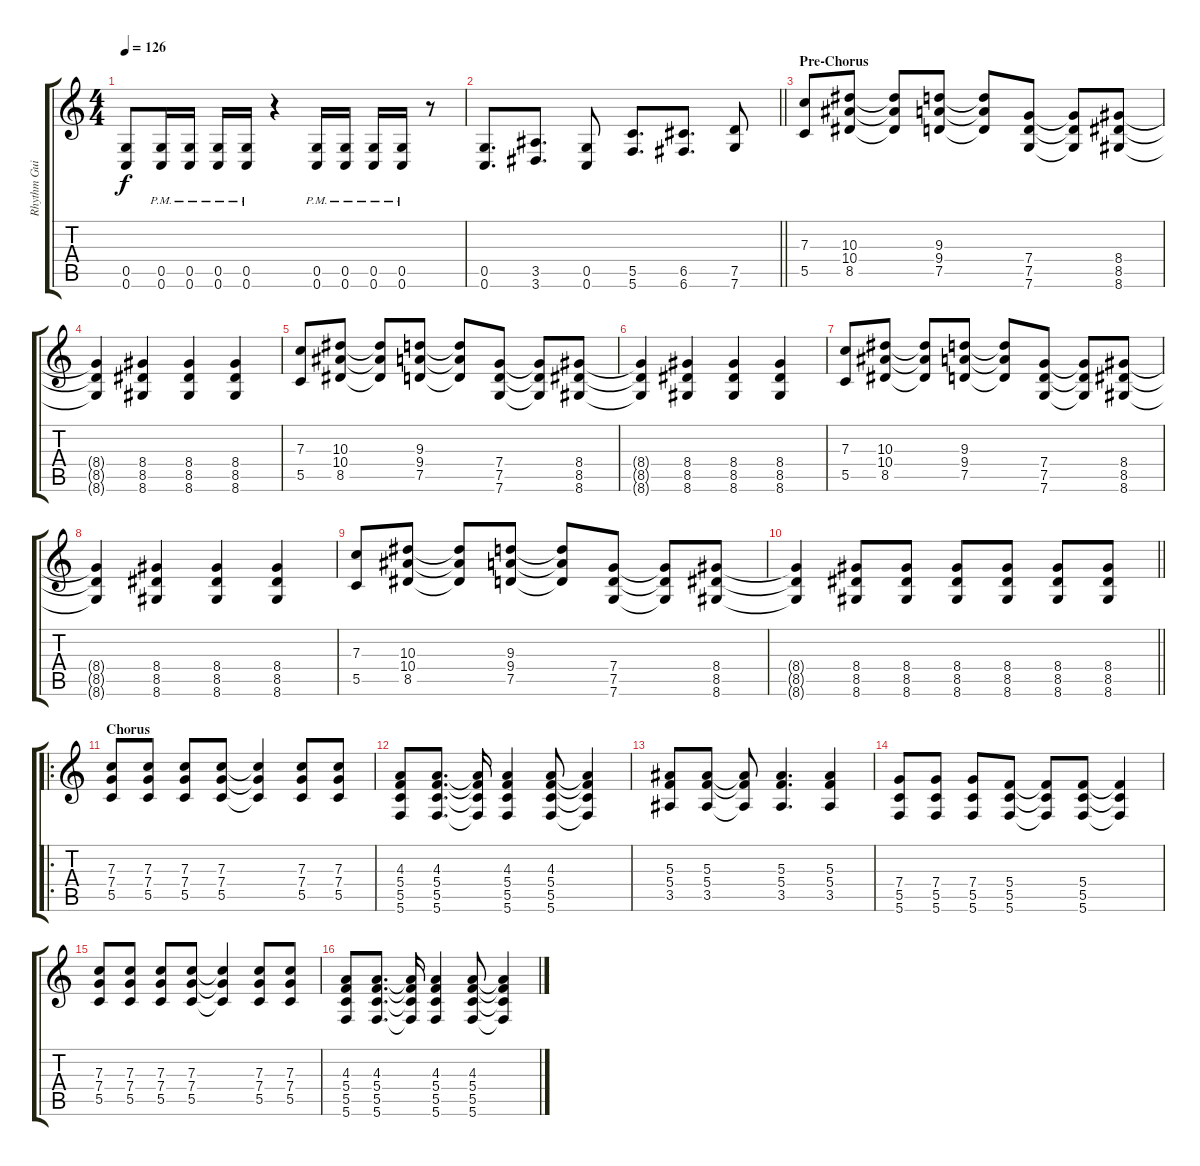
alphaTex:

\track ("Rhythm Guitar (elec. w/dist.) [Double]" "Rhythm Gui") {instrument distortionguitar}
\staff {score tabs}
\tuning (D4 A3 F3 C3 G2 C2) {hide}
\ts (4 4)
\tempo 126
\clef g2
\ks c
(0.5 0.6).8{dy f} (0.5{pm} 0.6{pm}).16 (0.5{pm} 0.6{pm}).16 (0.5{pm} 0.6{pm}).16 (0.5{pm} 0.6{pm}).16 r.4 (0.5{pm} 0.6).16 (0.5{pm} 0.6).16 (0.5{pm} 0.6).16 (0.5{pm} 0.6{pm}).16 r.8 |
\barLineRight lightlight
(0.5 0.6).8{d} (3.5 3.6).8{d} (0.5 0.6).8 (5.5 5.6).8{d} (6.5 6.6).8{d} (7.5 7.6).8 |
\section ("" "Pre-Chorus")
(7.3 5.5).8 (10.3 10.4 8.5).8 (10.3{t} 10.4{t} 8.5{t}).8 (9.3 9.4 7.5).8 (9.3{t} 9.4{t} 7.5{t}).8 (7.4 7.5 7.6).8 (7.4{t} 7.5{t} 7.6{t}).8 (8.4 8.5 8.6).8 |
(8.4{t} 8.5{t} 8.6{t}).4 (8.4 8.5 8.6).4 (8.4 8.5 8.6).4 (8.4 8.5 8.6).4 |
(7.3 5.5).8 (10.3 10.4 8.5).8 (10.3{t} 10.4{t} 8.5{t}).8 (9.3 9.4 7.5).8 (9.3{t} 9.4{t} 7.5{t}).8 (7.4 7.5 7.6).8 (7.4{t} 7.5{t} 7.6{t}).8 (8.4 8.5 8.6).8 |
(8.4{t} 8.5{t} 8.6{t}).4 (8.4 8.5 8.6).4 (8.4 8.5 8.6).4 (8.4 8.5 8.6).4 |
(7.3 5.5).8 (10.3 10.4 8.5).8 (10.3{t} 10.4{t} 8.5{t}).8 (9.3 9.4 7.5).8 (9.3{t} 9.4{t} 7.5{t}).8 (7.4 7.5 7.6).8 (7.4{t} 7.5{t} 7.6{t}).8 (8.4 8.5 8.6).8 |
(8.4{t} 8.5{t} 8.6{t}).4 (8.4 8.5 8.6).4 (8.4 8.5 8.6).4 (8.4 8.5 8.6).4 |
(7.3 5.5).8 (10.3 10.4 8.5).8 (10.3{t} 10.4{t} 8.5{t}).8 (9.3 9.4 7.5).8 (9.3{t} 9.4{t} 7.5{t}).8 (7.4 7.5 7.6).8 (7.4{t} 7.5{t} 7.6{t}).8 (8.4 8.5 8.6).8 |
\barLineRight lightlight
(8.4{t} 8.5{t} 8.6{t}).4 (8.4 8.5 8.6).8 (8.4 8.5 8.6).8 (8.4 8.5 8.6).8 (8.4 8.5 8.6).8 (8.4 8.5 8.6).8 (8.4 8.5 8.6).8 |
\ro
\section ("" "Chorus")
(7.3 7.4 5.5).8 (7.3 7.4 5.5).8 (7.3 7.4 5.5).8 (7.3 7.4 5.5).8 (7.3{t} 7.4{t} 5.5{t}).4 (7.3 7.4 5.5).8 (7.3 7.4 5.5).8 |
(4.3 5.4 5.5 5.6).8 (4.3 5.4 5.5 5.6).8{d} (4.3{t} 5.4{t} 5.5{t} 5.6{t}).16 (4.3 5.4 5.5 5.6).4 (4.3 5.4 5.5 5.6).8 (4.3{t} 5.4{t} 5.5{t} 5.6{t}).4 |
(5.3 5.4 3.5).8 (5.3 5.4 3.5).8 (5.3{t} 5.4{t} 3.5{t}).8 (5.3 5.4 3.5).4{d} (5.3 5.4 3.5).4 |
(7.4 5.5 5.6).8 (7.4 5.5 5.6).8 (7.4 5.5 5.6).8 (5.4 5.5 5.6).8 (5.4{t} 5.5{t} 5.6{t}).8 (5.4 5.5 5.6).8 (5.4{t} 5.5{t} 5.6{t}).4 |
(7.3 7.4 5.5).8 (7.3 7.4 5.5).8 (7.3 7.4 5.5).8 (7.3 7.4 5.5).8 (7.3{t} 7.4{t} 5.5{t}).4 (7.3 7.4 5.5).8 (7.3 7.4 5.5).8 |
(4.3 5.4 5.5 5.6).8 (4.3 5.4 5.5 5.6).8{d} (4.3{t} 5.4{t} 5.5{t} 5.6{t}).16 (4.3 5.4 5.5 5.6).4 (4.3 5.4 5.5 5.6).8 (4.3{t} 5.4{t} 5.5{t} 5.6{t}).4
